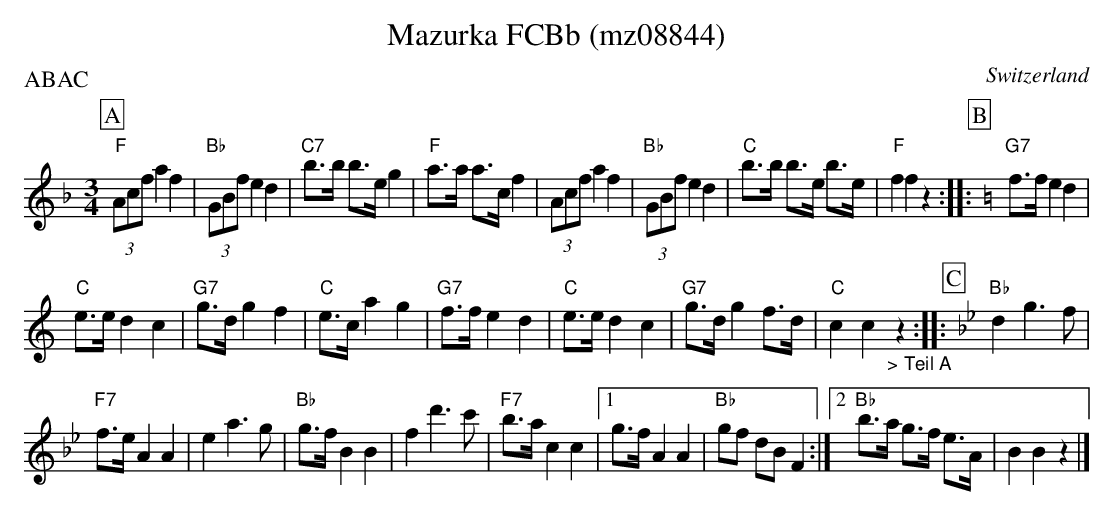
X:1
T: Mazurka FCBb (mz08844)
P:ABAC
O:Switzerland
M:3/4
L:1/8
K:F major
[P:A] "F"(3Acf a2f2 | "Bb"(3GBf e2d2 | "C7"b>b b>e g2 | "F"a>a a>c f2 | (3Acf a2f2 | "Bb"(3GBf e2d2 | "C"b>b b>e b>e | "F"f2f2z2 ::[P:B] [K:C] "G7"f>f e2d2 |
"C"e>e d2c2 | "G7"g>d g2f2 | "C"e>c a2g2 | "G7"f>f e2d2 | "C"e>e d2c2 | "G7"g>d g2 f>d | "C"c2c2"_> Teil A"z2 :: [P:C] [K:Bb] "Bb"d2g3f |
"F7"f>e A2A2 | e2a3g | "Bb"g>f B2B2 | f2d'3c' | "F7"b>a c2c2 |1 g>f A2A2 | "Bb"gf dB F2:|2 "Bb"b>a g>f e>A | B2B2z2 |]
